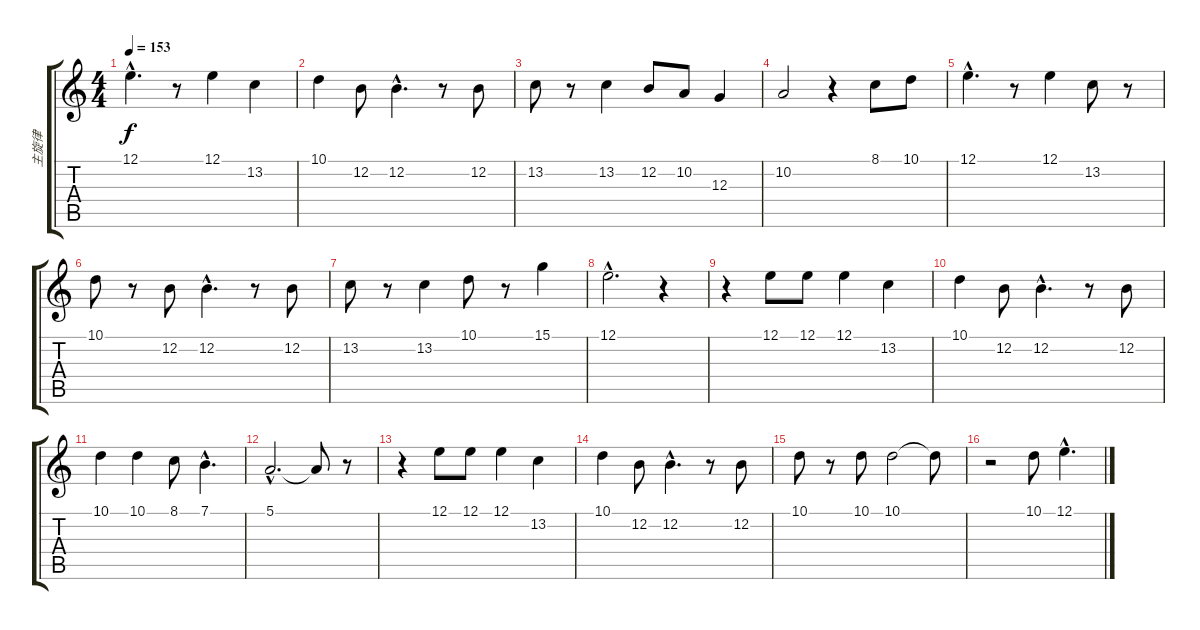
\track ("主旋律" "主旋律") {instrument flute}
\staff {score tabs}
\tuning (E4 B3 G3 D3 A2 E2) {hide}
\ts (4 4)
\tempo 153
\clef g2
\ks c
12.1{hac}.4{d dy f} r.8 12.1.4 13.2.4 |
10.1.4 12.2.8 12.2{hac}.4{d} r.8 12.2.8 |
13.2.8 r.8 13.2.4 12.2.8 10.2.8 12.3.4 |
10.2.2 r.4 8.1.8 10.1.8 |
12.1{hac}.4{d} r.8 12.1.4 13.2.8 r.8 |
10.1.8 r.8 12.2.8 12.2{hac}.4{d} r.8 12.2.8 |
13.2.8 r.8 13.2.4 10.1.8 r.8 15.1.4 |
12.1{hac}.2{d} r.4 |
r.4 12.1.8 12.1.8 12.1.4 13.2.4 |
10.1.4 12.2.8 12.2{hac}.4{d} r.8 12.2.8 |
10.1.4 10.1.4 8.1.8 7.1{hac}.4{d} |
5.1{hac}.2{d} 5.1{t}.8 r.8 |
r.4 12.1.8 12.1.8 12.1.4 13.2.4 |
10.1.4 12.2.8 12.2{hac}.4{d} r.8 12.2.8 |
10.1.8 r.8 10.1.8 10.1.2 10.1{t}.8 |
r.2 10.1.8 12.1{hac}.4{d}
